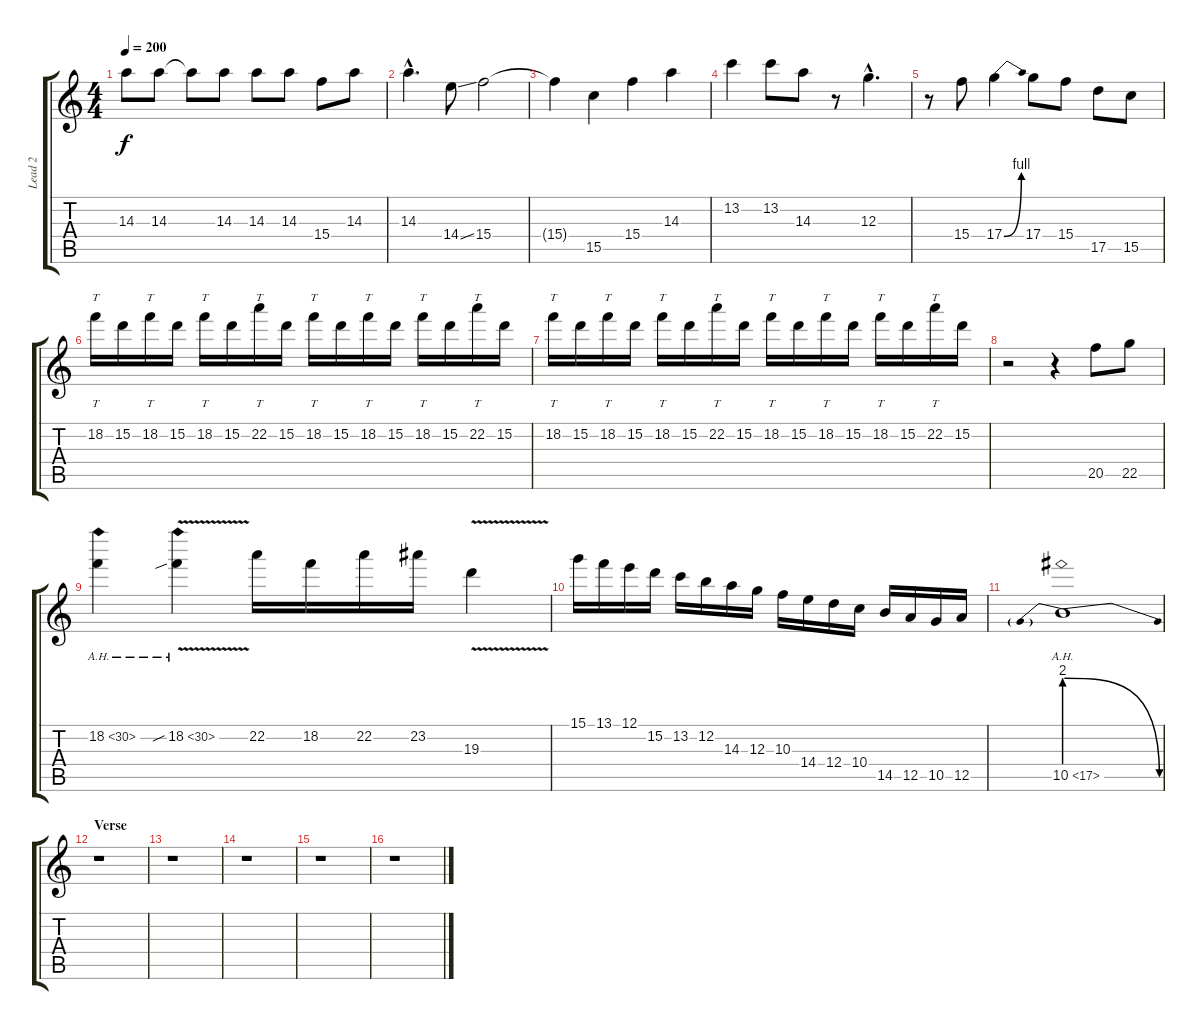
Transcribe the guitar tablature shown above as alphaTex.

\track ("Lead 2" "Lead 2") {instrument distortionguitar}
\staff {score tabs}
\tuning (E4 B3 G3 D3 A2 E2) {hide}
\ts (4 4)
\tempo 200
\clef g2
\ks c
14.3.8{dy f} 14.3.8 14.3{t}.8 14.3.8 14.3.8 14.3.8 15.4.8 14.3.8 |
14.3{hac}.4{d} 14.4{ss}.8 15.4.2 |
15.4{t}.4 15.5.4 15.4.4 14.3.4 |
13.2.4 13.2.8 14.3.8 r.8 12.3{hac}.4{d} |
r.8 15.4.8 17.4{be (bend 0 0 60 4)}.4 17.4.8 15.4.8 17.5.8 15.5.8 |
18.2.16{tt} 15.2.16 18.2.16{tt} 15.2.16 18.2.16{tt} 15.2.16 22.2.16{tt} 15.2.16 18.2.16{tt} 15.2.16 18.2.16{tt} 15.2.16 18.2.16{tt} 15.2.16 22.2.16{tt} 15.2.16 |
18.2.16{tt} 15.2.16 18.2.16{tt} 15.2.16 18.2.16{tt} 15.2.16 22.2.16{tt} 15.2.16 18.2.16{tt} 15.2.16 18.2.16{tt} 15.2.16 18.2.16{tt} 15.2.16 22.2.16{tt} 15.2.16 |
\section ("" "")
r.2 r.4 20.5.8 22.5.8 |
18.2{ah 12}.4 18.2{ah 12 v sib}.4 22.2.16 18.2.16 22.2.16 23.2.16 19.3{v}.4 |
15.1.16 13.1.16 12.1.16 15.2.16 13.2.16 12.2.16 14.3.16 12.3.16 10.3.16 14.4.16 12.4.16 10.4.16 14.5.16 12.5.16 10.5.16 12.5.16 |
10.5{be (prebendrelease 0 8 60 0) ah 7}.1 |
\section ("" "Verse")
r.1 |
r.1 |
r.1 |
r.1 |
r.1
